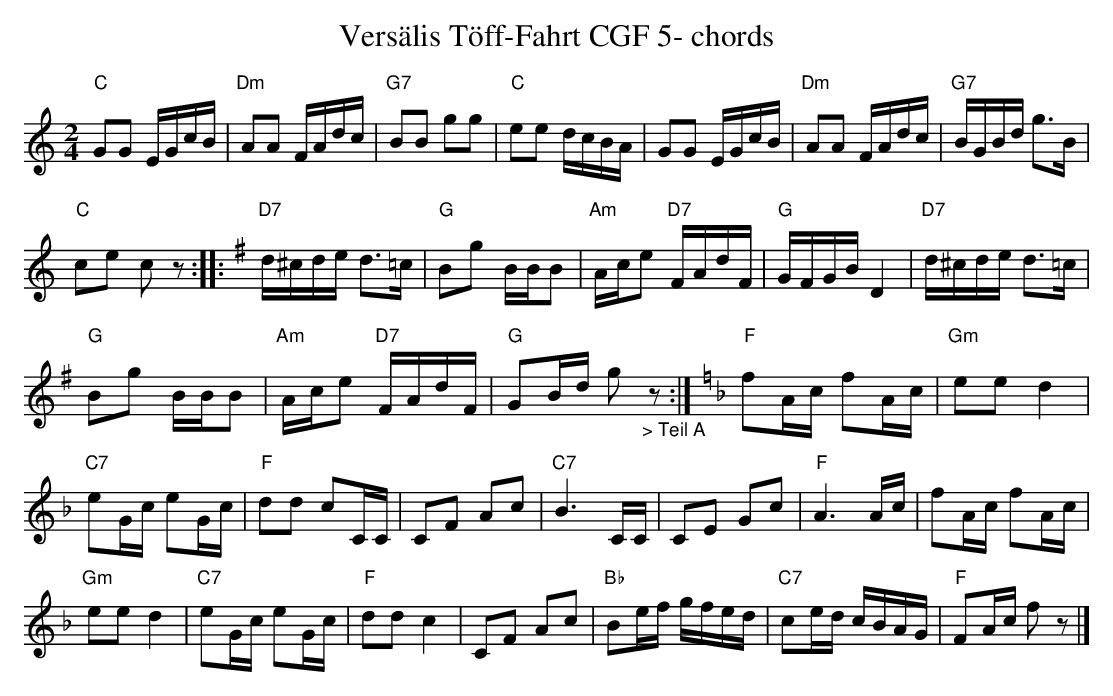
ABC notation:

X:1
T:Versälis Töff-Fahrt CGF 5- chords
M:2/4
L:1/16
K:Cmaj%%MIDI gchordon
"C"G2G2 EGcB | "Dm"A2A2 FAdc | "G7"B2B2 g2g2 | "C"e2e2 dcBA | G2G2 EGcB | "Dm"A2A2 FAdc | "G7"BGBd g3B |
"C"c2e2 c2z2 :: [K:Gmaj] "D7"d^cde d3=c | "G"B2g2 BBB2 | "Am"Ace2 "D7"FAdF | "G"GFGB D4 | "D7"d^cde d3=c |
"G"B2g2 BBB2 | "Am"Ace2 "D7"FAdF | "G"G2Bd g2"_> Teil A"z2 :| [K:Fmaj] "F"f2Ac f2Ac | "Gm"e2e2 d4 |
"C7"e2Gc e2Gc | "F"d2d2 c2CC | C2F2 A2c2 | "C7"B6 CC | C2E2 G2c2 | "F"A6 Ac | f2Ac f2Ac |
"Gm"e2e2 d4 | "C7"e2Gc e2Gc | "F"d2d2 c4 | C2F2 A2c2 | "Bb"B2ef gfed | "C7"c2ed cBAG | "F"F2Ac f2z2 |]
